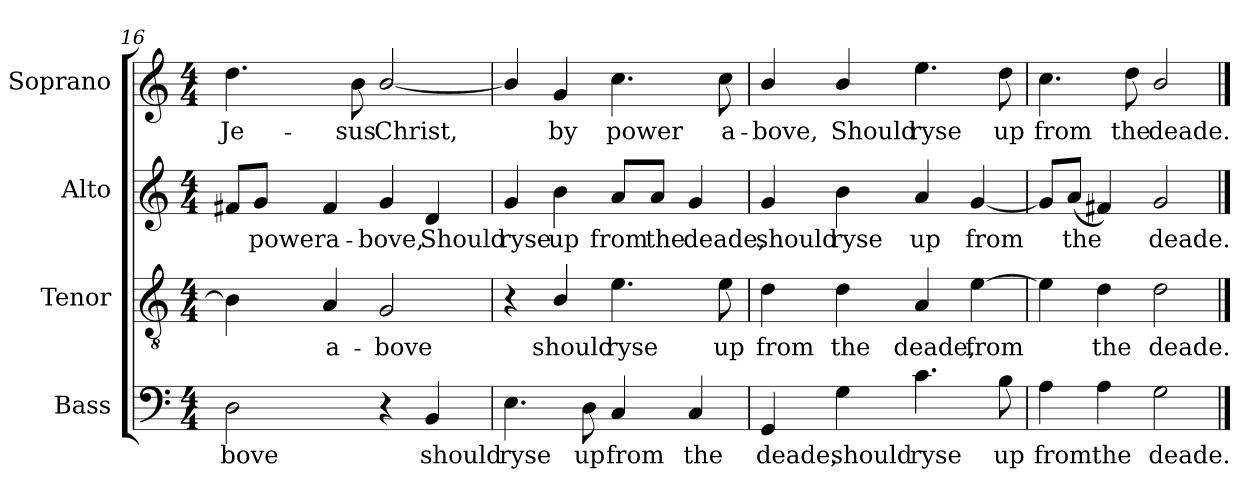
**kern	**text	**kern	**text	**kern	**text	**kern	**text
*part4	*part4	*part3	*part3	*part2	*part2	*part1	*part1
*staff4	*staff4	*staff3	*staff3	*staff2	*staff2	*staff1	*staff1
*I"Bass	*	*I"Tenor	*	*I"Alto	*	*I"Soprano	*
*I'B.	*	*I'T.	*	*I'A.	*	*I'S.	*
*clefF4	*	*clefGv2	*	*clefG2	*	*clefG2	*
*	*	*ITrd7c12	*	*	*	*	*
*k[]	*	*k[]	*	*k[]	*	*k[]	*
*C:	*	*C:	*	*C:	*	*C:	*
*M4/4	*	*M4/4	*	*M4/4	*	*M4/4	*
=16	=16	=16	=16	=16	=16	=16	=16
!	!LO:LY:b:color=#000000	!	!	!	!	!	!
!	!	!	!	!	!	!	!LO:LY:b:color=#000000
2Di\	-bove	4BBi\]	.	8f#Xi/L	.	4.ddi\	Je-
!	!	!	!	!	!LO:LY:b:color=#000000	!	!
.	.	.	.	8gi/J	power	.	.
!	!	!	!LO:LY:b:color=#000000	!	!	!	!
!	!	!	!	!	!LO:LY:b:color=#000000	!	!
.	.	4AAi/	a-	4f#i/	a-	.	.
!	!	!	!	!	!	!	!LO:LY:b:color=#000000
.	.	.	.	.	.	8bi\	-sus
!	!	!	!LO:LY:b:color=#000000	!	!	!	!
!	!	!	!	!	!LO:LY:b:color=#000000	!	!
!	!	!	!	!	!	!	!LO:LY:b:color=#000000
4r	.	2GGi/	-bove	4gi/	-bove,	[<2bi/	Christ,
!	!LO:LY:b:color=#000000	!	!	!	!	!	!
!	!	!	!	!	!LO:LY:b:color=#000000	!	!
4BBi/	should	.	.	4di/	Should	.	.
=17	=17	=17	=17	=17	=17	=17	=17
!	!LO:LY:b:color=#000000	!	!	!	!	!	!
!	!	!	!	!	!LO:LY:b:color=#000000	!	!
4.Ei\	ryse	4r	.	4gi/	ryse	4bi/]	.
!	!	!	!LO:LY:b:color=#000000	!	!	!	!
!	!	!	!	!	!LO:LY:b:color=#000000	!	!
!	!	!	!	!	!	!	!LO:LY:b:color=#000000
.	.	4BBi/	should	4bi\	up	4gi/	by
!	!LO:LY:b:color=#000000	!	!	!	!	!	!
8Di\	up	.	.	.	.	.	.
!	!LO:LY:b:color=#000000	!	!	!	!	!	!
!	!	!	!LO:LY:b:color=#000000	!	!	!	!
!	!	!	!	!	!LO:LY:b:color=#000000	!	!
!	!	!	!	!	!	!	!LO:LY:b:color=#000000
4Ci/	from	4.Ei\	ryse	8ai/L	from	4.cci\	power
!	!	!	!	!	!LO:LY:b:color=#000000	!	!
.	.	.	.	8ai/J	the	.	.
!	!LO:LY:b:color=#000000	!	!	!	!	!	!
!	!	!	!	!	!LO:LY:b:color=#000000	!	!
4Ci/	the	.	.	4gi/	deade,	.	.
!	!	!	!LO:LY:b:color=#000000	!	!	!	!
!	!	!	!	!	!	!	!LO:LY:b:color=#000000
.	.	8Ei\	up	.	.	8cci\	a-
=18	=18	=18	=18	=18	=18	=18	=18
!	!LO:LY:b:color=#000000	!	!	!	!	!	!
!	!	!	!LO:LY:b:color=#000000	!	!	!	!
!	!	!	!	!	!LO:LY:b:color=#000000	!	!
!	!	!	!	!	!	!	!LO:LY:b:color=#000000
4GGi/	deade,	4Di\	from	4gi/	should	4bi/	-bove,
!	!LO:LY:b:color=#000000	!	!	!	!	!	!
!	!	!	!LO:LY:b:color=#000000	!	!	!	!
!	!	!	!	!	!LO:LY:b:color=#000000	!	!
!	!	!	!	!	!	!	!LO:LY:b:color=#000000
4Gi\	should	4Di\	the	4bi\	ryse	4bi/	Should
!	!LO:LY:b:color=#000000	!	!	!	!	!	!
!	!	!	!LO:LY:b:color=#000000	!	!	!	!
!	!	!	!	!	!LO:LY:b:color=#000000	!	!
!	!	!	!	!	!	!	!LO:LY:b:color=#000000
4.ci\	ryse	4AAi/	deade,	4ai/	up	4.eei\	ryse
!	!	!	!LO:LY:b:color=#000000	!	!	!	!
!	!	!	!	!	!LO:LY:b:color=#000000	!	!
.	.	[>4Ei\	from	[<4gi/	from	.	.
!	!LO:LY:b:color=#000000	!	!	!	!	!	!
!	!	!	!	!	!	!	!LO:LY:b:color=#000000
8Bi\	up	.	.	.	.	8ddi\	up
=19	=19	=19	=19	=19	=19	=19	=19
!	!LO:LY:b:color=#000000	!	!	!	!	!	!
!	!	!	!	!	!	!	!LO:LY:b:color=#000000
4Ai\	from	4Ei\]	.	8gi/L]	.	4.cci\	from
!	!	!	!	!	!LO:LY:b:color=#000000	!	!
.	.	.	.	(8ai/J	the	.	.
!	!LO:LY:b:color=#000000	!	!	!	!	!	!
!	!	!	!LO:LY:b:color=#000000	!	!	!	!
4Ai\	the	4Di\	the	4f#Xi/)	.	.	.
!	!	!	!	!	!	!	!LO:LY:b:color=#000000
.	.	.	.	.	.	8ddi\	the
!	!LO:LY:b:color=#000000	!	!	!	!	!	!
!	!	!	!LO:LY:b:color=#000000	!	!	!	!
!	!	!	!	!	!LO:LY:b:color=#000000	!	!
!	!	!	!	!	!	!	!LO:LY:b:color=#000000
2Gi\	deade.	2Di\	deade.	2gi/	deade.	2bi/	deade.
==	==	==	==	==	==	==	==
*-	*-	*-	*-	*-	*-	*-	*-
